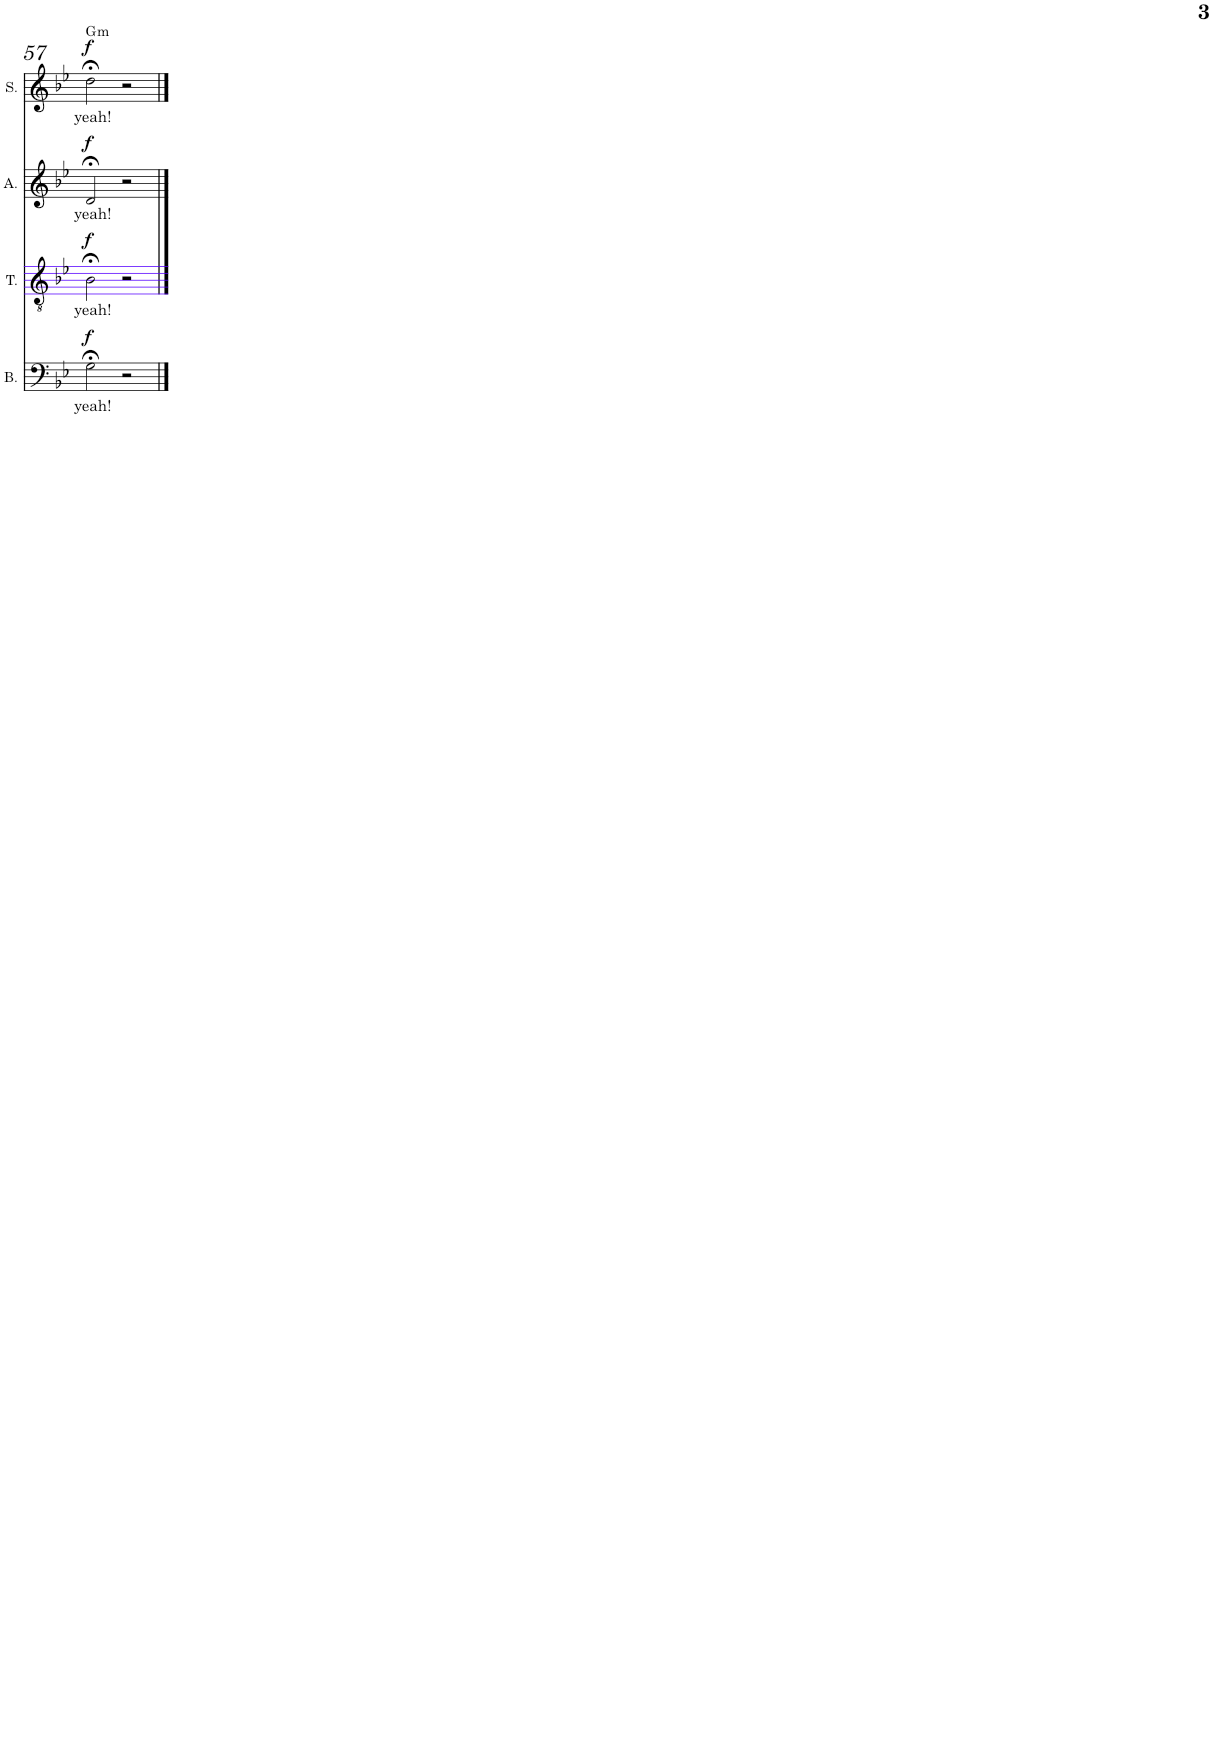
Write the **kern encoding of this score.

**kern	**text	**dynam	**harte	**kern	**text	**dynam	**harte	**kern	**text	**dynam	**harte	**kern	**text	**dynam	**harte
*part4	*part4	*part4	*part4	*part3	*part3	*part3	*part3	*part2	*part2	*part2	*part2	*part1	*part1	*part1	*part1
*staff4	*staff4	*staff4	*	*staff3	*staff3	*staff3	*	*staff2	*staff2	*staff2	*	*staff1	*staff1	*staff1	*
*I"B.	*	*	*	*I"T.	*	*	*	*I"A.	*	*	*	*I"S.	*	*	*
*I'B.	*	*	*	*I'T.	*	*	*	*I'A.	*	*	*	*I'S.	*	*	*
!!LO:PB:g=z
*clefF4	*	*	*	*clefGv2	*	*	*	*clefG2	*	*	*	*clefG2	*	*	*
*Trd4c7	*	*	*	*	*	*	*	*Trd1c2	*	*	*	*Trd1c2	*	*	*
*k[b-e-]	*	*	*	*k[b-e-]	*	*	*	*k[b-e-]	*	*	*	*k[b-e-]	*	*	*
*M4/4	*	*	*	*M4/4	*	*	*	*M4/4	*	*	*	*M4/4	*	*	*
*met(c)	*	*	*	*met(c)	*	*	*	*met(c)	*	*	*	*met(c)	*	*	*
=57	=57	=57	=57	=57	=57	=57	=57	=57	=57	=57	=57	=57	=57	=57	=57
!	!LO:LY:b	!LO:DY:a	!LO:H:kt=m	!	!LO:LY:b	!LO:DY:a	!LO:H:kt=m	!	!LO:LY:b	!LO:DY:a	!LO:H:kt=m	!	!LO:LY:b	!LO:DY:a	!LO:H:kt=m
2G;<\	yeah!	f	G:min	2B-;<\	yeah!	f	G:min	2d;</	yeah!	f	G:min	2dd;<\	yeah!	f	G:min
2r	.	.	.	2r	.	.	.	2r	.	.	.	2r	.	.	.
==	==	==	==	==	==	==	==	==	==	==	==	==	==	==	==
*-	*-	*-	*-	*-	*-	*-	*-	*-	*-	*-	*-	*-	*-	*-	*-
